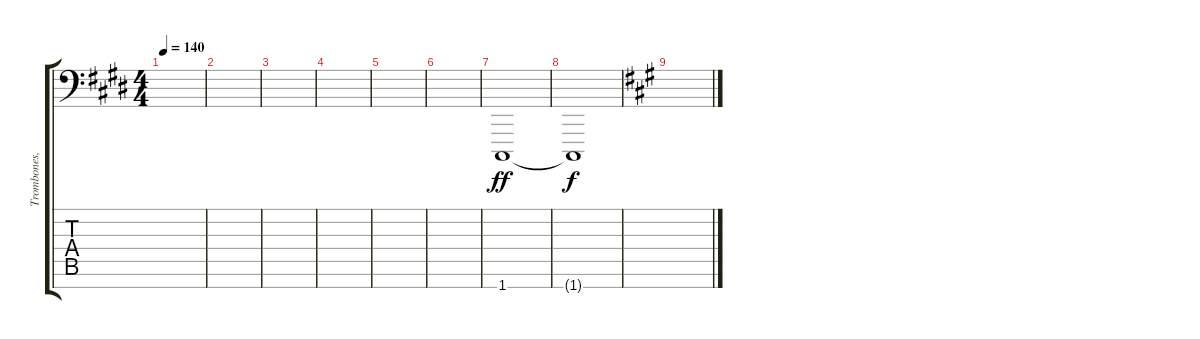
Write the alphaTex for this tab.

\track ("Trombones, Tuba" "Trombones,") {instrument trombone}
\staff {score tabs}
\tuning (E4 B3 G3 D3 D2 A1 C1) {hide}
\ts (4 4)
\tempo 140
\clef f4
\ks c#minor
|
|
|
|
|
|
1.7.1{dy ff} |
1.7{t}.1{dy f} |
\ks f#minor
